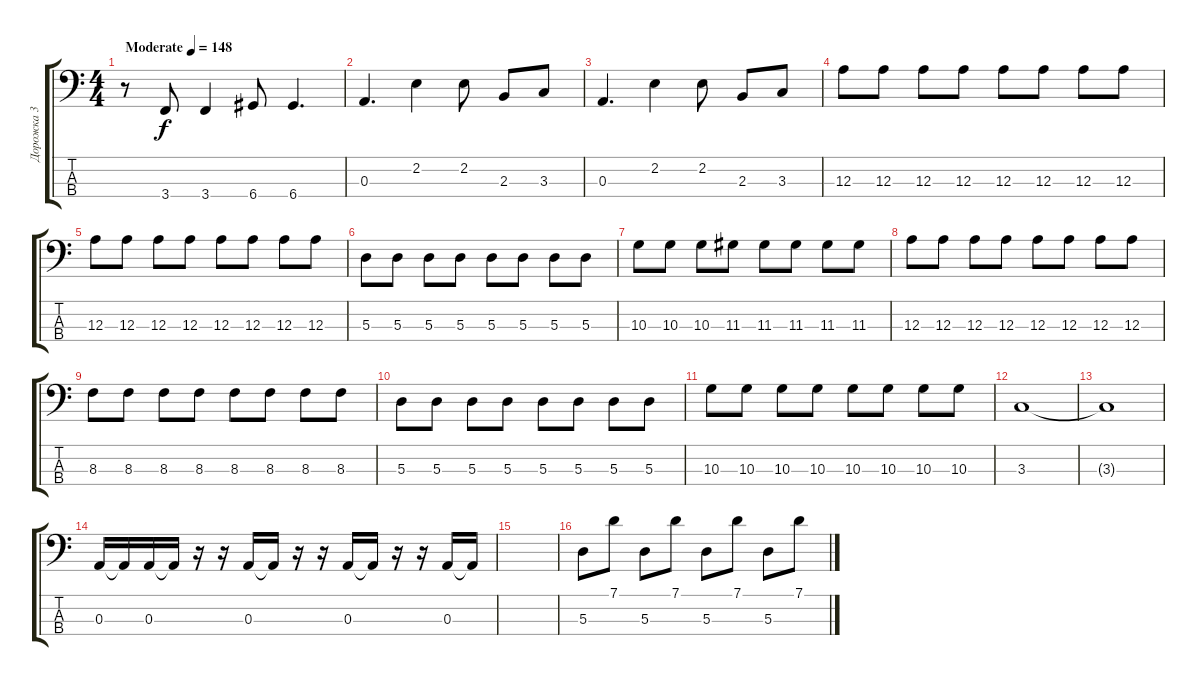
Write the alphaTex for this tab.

\track ("Дорожка 3" "Дорожка 3") {instrument electricbassfinger}
\staff {score tabs}
\tuning (G2 D2 A1 D1) {hide}
\ts (4 4)
\tempo (148 "Moderate")
\clef f4
\ks c
r.8{dy f instrument electricbassfinger} 3.4.8 3.4.4 6.4.8 6.4.4{d} |
0.3.4{d} 2.2.4 2.2.8 2.3.8 3.3.8 |
0.3.4{d} 2.2.4 2.2.8 2.3.8 3.3.8 |
12.3.8 12.3.8 12.3.8 12.3.8 12.3.8 12.3.8 12.3.8 12.3.8 |
12.3.8 12.3.8 12.3.8 12.3.8 12.3.8 12.3.8 12.3.8 12.3.8 |
5.3.8 5.3.8 5.3.8 5.3.8 5.3.8 5.3.8 5.3.8 5.3.8 |
10.3.8 10.3.8 10.3.8 11.3.8 11.3.8 11.3.8 11.3.8 11.3.8 |
12.3.8 12.3.8 12.3.8 12.3.8 12.3.8 12.3.8 12.3.8 12.3.8 |
8.3.8 8.3.8 8.3.8 8.3.8 8.3.8 8.3.8 8.3.8 8.3.8 |
5.3.8 5.3.8 5.3.8 5.3.8 5.3.8 5.3.8 5.3.8 5.3.8 |
10.3.8 10.3.8 10.3.8 10.3.8 10.3.8 10.3.8 10.3.8 10.3.8 |
3.3.1 |
3.3{t}.1 |
0.3.16 0.3{t}.16 0.3.16 0.3{t}.16 r.16 r.16 0.3.16 0.3{t}.16 r.16 r.16 0.3.16 0.3{t}.16 r.16 r.16 0.3.16 0.3{t}.16 |
|
5.3.8 7.1.8 5.3.8 7.1.8 5.3.8 7.1.8 5.3.8 7.1.8
